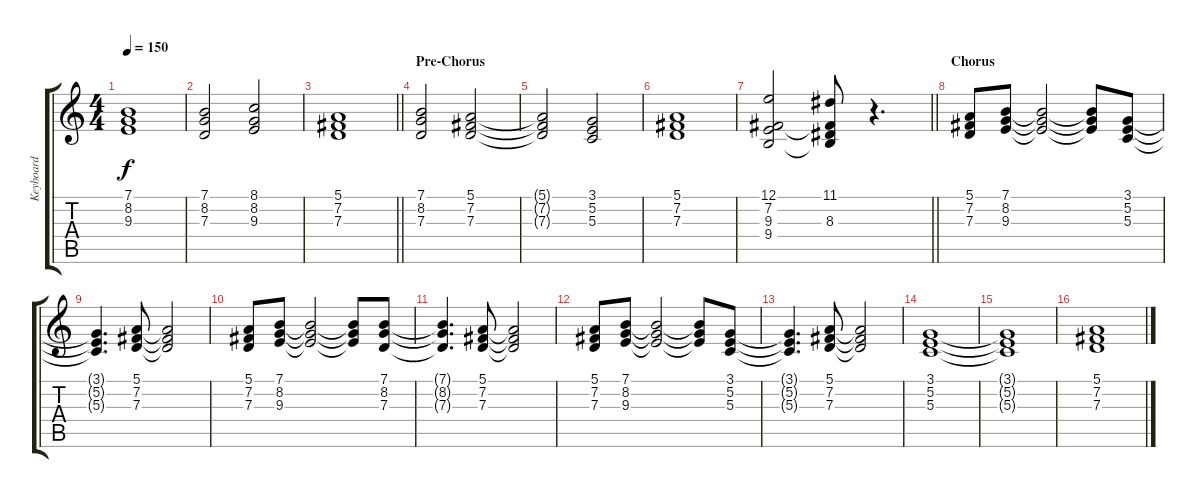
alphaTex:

\track ("Keyboard" "Keyboard") {instrument stringensemble1}
\staff {score tabs}
\tuning (E4 B3 G3 D3 A2 E2) {hide}
\ts (4 4)
\tempo 150
\clef g2
\ks c
(7.1{t} 8.2{t} 9.3{t}).1{dy f} |
(7.1 8.2 7.3).2 (8.1 8.2 9.3).2 |
\barLineRight lightlight
(5.1 7.2 7.3).1 |
\section ("" "Pre-Chorus")
(7.1 8.2 7.3).2 (5.1 7.2 7.3).2 |
(5.1{t} 7.2{t} 7.3{t}).2 (3.1 5.2 5.3).2 |
(5.1 7.2 7.3).1 |
\barLineRight lightlight
(12.1 7.2 9.3 9.4).2 (11.1 7.2{t} 8.3 9.4{t}).8 r.4{d} |
\section ("" "Chorus")
(5.1 7.2 7.3).8 (7.1 8.2 9.3).8 (7.1{t} 8.2{t} 9.3{t}).2 (7.1{t} 8.2{t} 9.3{t}).8 (3.1 5.2 5.3).8 |
(3.1{t} 5.2{t} 5.3{t}).4{d} (5.1 7.2 7.3).8 (5.1{t} 7.2{t} 7.3{t}).2 |
(5.1 7.2 7.3).8 (7.1 8.2 9.3).8 (7.1{t} 8.2{t} 9.3{t}).2 (7.1{t} 8.2{t} 9.3{t}).8 (7.1 8.2 7.3).8 |
(7.1{t} 8.2{t} 7.3{t}).4{d} (5.1 7.2 7.3).8 (5.1{t} 7.2{t} 7.3{t}).2 |
(5.1 7.2 7.3).8 (7.1 8.2 9.3).8 (7.1{t} 8.2{t} 9.3{t}).2 (7.1{t} 8.2{t} 9.3{t}).8 (3.1 5.2 5.3).8 |
(3.1{t} 5.2{t} 5.3{t}).4{d} (5.1 7.2 7.3).8 (5.1{t} 7.2{t} 7.3{t}).2 |
(3.1 5.2 5.3).1 |
(3.1{t} 5.2{t} 5.3{t}).1 |
(5.1 7.2 7.3).1
